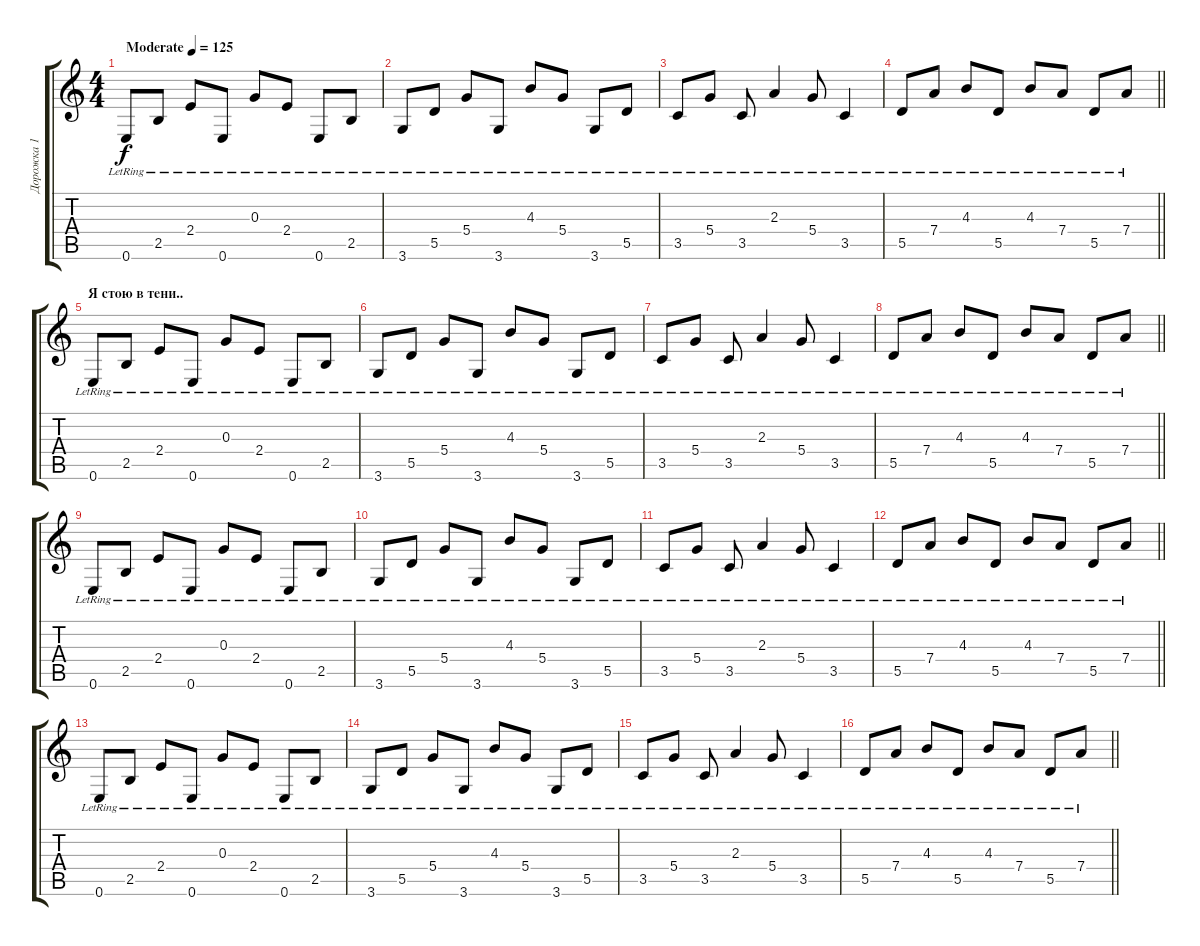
\track ("Дорожка 1" "Дорожка 1") {instrument electricguitarclean}
\staff {score tabs}
\tuning (E4 B3 G3 D3 A2 E2) {hide}
\ts (4 4)
\tempo (125 "Moderate")
\clef g2
\ks c
0.6{lr}.8{dy f instrument electricguitarclean} 2.5{lr}.8 2.4{lr}.8 0.6{lr}.8 0.3{lr}.8 2.4{lr}.8 0.6{lr}.8 2.5{lr}.8 |
3.6{lr}.8 5.5{lr}.8 5.4{lr}.8 3.6{lr}.8 4.3{lr}.8 5.4{lr}.8 3.6{lr}.8 5.5{lr}.8 |
3.5{lr}.8 5.4{lr}.8 3.5{lr}.8 2.3{lr}.4 5.4{lr}.8 3.5{lr}.4 |
\barLineRight lightlight
5.5{lr}.8 7.4{lr}.8 4.3{lr}.8 5.5{lr}.8 4.3{lr}.8 7.4{lr}.8 5.5{lr}.8 7.4{lr}.8 |
\section ("" "Я стою в тени..")
0.6{lr}.8 2.5{lr}.8 2.4{lr}.8 0.6{lr}.8 0.3{lr}.8 2.4{lr}.8 0.6{lr}.8 2.5{lr}.8 |
3.6{lr}.8 5.5{lr}.8 5.4{lr}.8 3.6{lr}.8 4.3{lr}.8 5.4{lr}.8 3.6{lr}.8 5.5{lr}.8 |
3.5{lr}.8 5.4{lr}.8 3.5{lr}.8 2.3{lr}.4 5.4{lr}.8 3.5{lr}.4 |
\barLineRight lightlight
5.5{lr}.8 7.4{lr}.8 4.3{lr}.8 5.5{lr}.8 4.3{lr}.8 7.4{lr}.8 5.5{lr}.8 7.4{lr}.8 |
0.6{lr}.8 2.5{lr}.8 2.4{lr}.8 0.6{lr}.8 0.3{lr}.8 2.4{lr}.8 0.6{lr}.8 2.5{lr}.8 |
3.6{lr}.8 5.5{lr}.8 5.4{lr}.8 3.6{lr}.8 4.3{lr}.8 5.4{lr}.8 3.6{lr}.8 5.5{lr}.8 |
3.5{lr}.8 5.4{lr}.8 3.5{lr}.8 2.3{lr}.4 5.4{lr}.8 3.5{lr}.4 |
\barLineRight lightlight
5.5{lr}.8 7.4{lr}.8 4.3{lr}.8 5.5{lr}.8 4.3{lr}.8 7.4{lr}.8 5.5{lr}.8 7.4{lr}.8 |
0.6{lr}.8 2.5{lr}.8 2.4{lr}.8 0.6{lr}.8 0.3{lr}.8 2.4{lr}.8 0.6{lr}.8 2.5{lr}.8 |
3.6{lr}.8 5.5{lr}.8 5.4{lr}.8 3.6{lr}.8 4.3{lr}.8 5.4{lr}.8 3.6{lr}.8 5.5{lr}.8 |
3.5{lr}.8 5.4{lr}.8 3.5{lr}.8 2.3{lr}.4 5.4{lr}.8 3.5{lr}.4 |
\barLineRight lightlight
5.5{lr}.8 7.4{lr}.8 4.3{lr}.8 5.5{lr}.8 4.3{lr}.8 7.4{lr}.8 5.5{lr}.8 7.4{lr}.8
